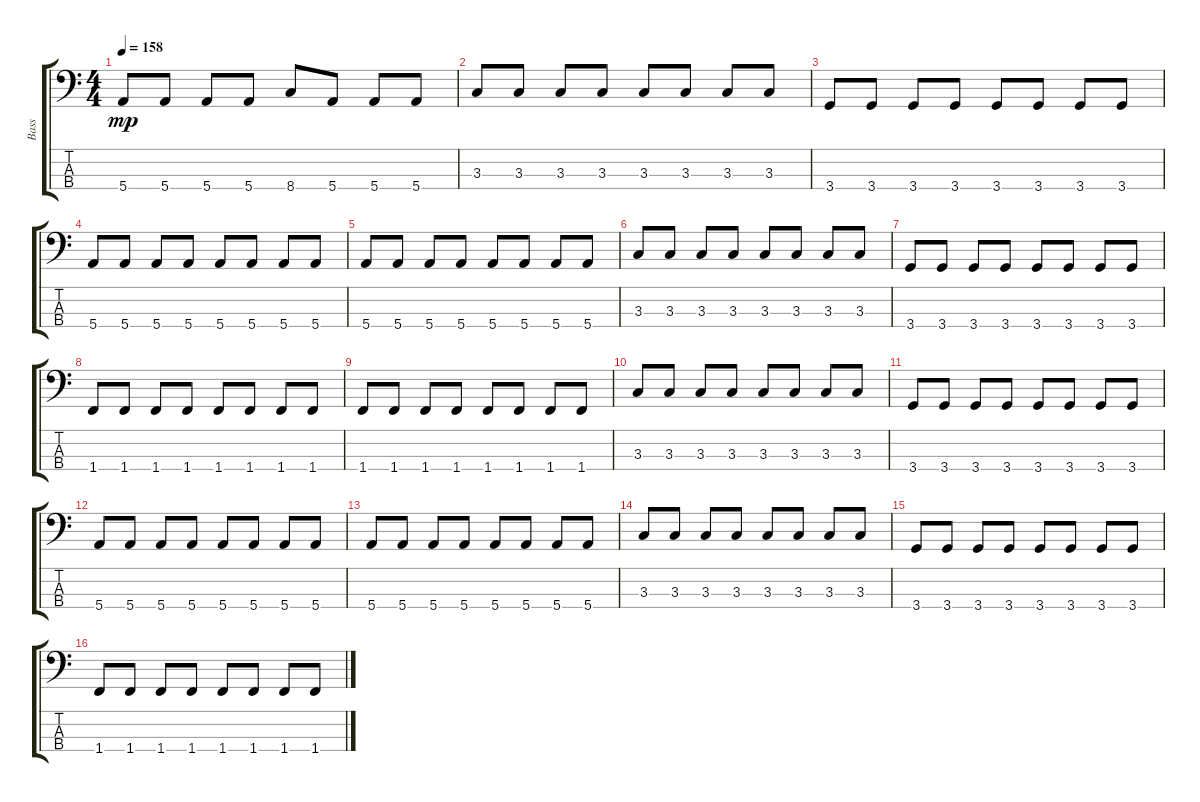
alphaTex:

\track ("Bass" "Bass") {instrument electricbasspick}
\staff {score tabs}
\tuning (G2 D2 A1 E1) {hide}
\ts (4 4)
\tempo 158
\clef f4
\ks c
5.4.8{dy mp} 5.4.8 5.4.8 5.4.8 8.4.8 5.4.8 5.4.8 5.4.8 |
3.3.8 3.3.8 3.3.8 3.3.8 3.3.8 3.3.8 3.3.8 3.3.8 |
3.4.8 3.4.8 3.4.8 3.4.8 3.4.8 3.4.8 3.4.8 3.4.8 |
5.4.8 5.4.8 5.4.8 5.4.8 5.4.8 5.4.8 5.4.8 5.4.8 |
5.4.8 5.4.8 5.4.8 5.4.8 5.4.8 5.4.8 5.4.8 5.4.8 |
3.3.8 3.3.8 3.3.8 3.3.8 3.3.8 3.3.8 3.3.8 3.3.8 |
3.4.8 3.4.8 3.4.8 3.4.8 3.4.8 3.4.8 3.4.8 3.4.8 |
1.4.8 1.4.8 1.4.8 1.4.8 1.4.8 1.4.8 1.4.8 1.4.8 |
1.4.8 1.4.8 1.4.8 1.4.8 1.4.8 1.4.8 1.4.8 1.4.8 |
3.3.8 3.3.8 3.3.8 3.3.8 3.3.8 3.3.8 3.3.8 3.3.8 |
3.4.8 3.4.8 3.4.8 3.4.8 3.4.8 3.4.8 3.4.8 3.4.8 |
5.4.8 5.4.8 5.4.8 5.4.8 5.4.8 5.4.8 5.4.8 5.4.8 |
5.4.8 5.4.8 5.4.8 5.4.8 5.4.8 5.4.8 5.4.8 5.4.8 |
3.3.8 3.3.8 3.3.8 3.3.8 3.3.8 3.3.8 3.3.8 3.3.8 |
3.4.8 3.4.8 3.4.8 3.4.8 3.4.8 3.4.8 3.4.8 3.4.8 |
1.4.8 1.4.8 1.4.8 1.4.8 1.4.8 1.4.8 1.4.8 1.4.8
